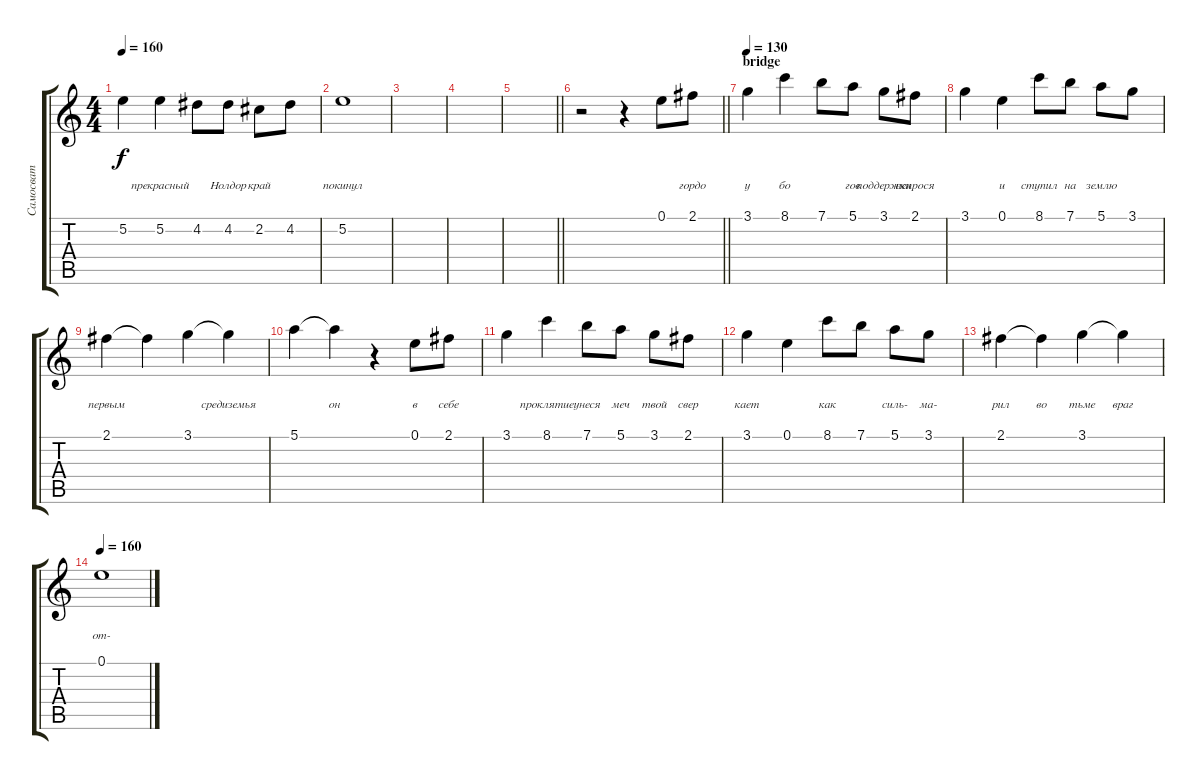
\track ("Самосват" "Самосват") {instrument acousticguitarsteel}
\staff {score tabs}
\tuning (E4 B3 G3 D3 A2 E2) {hide}
\ts (4 4)
\tempo 160
\clef g2
\ks c
5.2.4{lyrics (0 "") lyrics (1 "") lyrics (2 "") lyrics (3 "") lyrics (4 "") dy f} 5.2.4{lyrics (0 "") lyrics (1 "") lyrics (2 "прекрасный") lyrics (3 "") lyrics (4 "")} 4.2.8{lyrics (0 "") lyrics (1 "") lyrics (2 "") lyrics (3 "") lyrics (4 "")} 4.2.8{lyrics (0 "") lyrics (1 "") lyrics (2 "Нолдор") lyrics (3 "") lyrics (4 "")} 2.2.8{lyrics (0 "") lyrics (1 "") lyrics (2 "край") lyrics (3 "") lyrics (4 "")} 4.2.8{lyrics (0 "") lyrics (1 "") lyrics (2 "") lyrics (3 "") lyrics (4 "")} |
5.2.1{lyrics (0 "") lyrics (1 "") lyrics (2 "покинул") lyrics (3 "") lyrics (4 "")} |
|
|
\barLineRight lightlight
|
\barLineRight lightlight
r.2 r.4 0.1.8{lyrics (0 "") lyrics (1 "") lyrics (2 "") lyrics (3 "") lyrics (4 "")} 2.1.8{lyrics (0 "") lyrics (1 "") lyrics (2 "гордо") lyrics (3 "") lyrics (4 "")} |
\section ("" "bridge")
\tempo 130
3.1.4{lyrics (0 "") lyrics (1 "") lyrics (2 "у") lyrics (3 "") lyrics (4 "")} 8.1.4{lyrics (0 "") lyrics (1 "") lyrics (2 "бо") lyrics (3 "") lyrics (4 "")} 7.1.8{lyrics (0 "") lyrics (1 "") lyrics (2 "") lyrics (3 "") lyrics (4 "")} 5.1.8{lyrics (0 "") lyrics (1 "") lyrics (2 "гов") lyrics (3 "") lyrics (4 "")} 3.1.8{lyrics (0 "") lyrics (1 "") lyrics (2 "поддержки") lyrics (3 "") lyrics (4 "")} 2.1.8{lyrics (0 "") lyrics (1 "") lyrics (2 "непрося") lyrics (3 "") lyrics (4 "")} |
3.1.4{lyrics (0 "") lyrics (1 "") lyrics (2 "") lyrics (3 "") lyrics (4 "")} 0.1.4{lyrics (0 "") lyrics (1 "") lyrics (2 "и") lyrics (3 "") lyrics (4 "")} 8.1.8{lyrics (0 "") lyrics (1 "") lyrics (2 "ступил") lyrics (3 "") lyrics (4 "")} 7.1.8{lyrics (0 "") lyrics (1 "") lyrics (2 "на") lyrics (3 "") lyrics (4 "")} 5.1.8{lyrics (0 "") lyrics (1 "") lyrics (2 "землю") lyrics (3 "") lyrics (4 "")} 3.1.8{lyrics (0 "") lyrics (1 "") lyrics (2 "") lyrics (3 "") lyrics (4 "")} |
2.1.4{lyrics (0 "") lyrics (1 "") lyrics (2 "первым") lyrics (3 "") lyrics (4 "")} 2.1{t}.4{lyrics (0 "") lyrics (1 "") lyrics (2 "") lyrics (3 "") lyrics (4 "")} 3.1.4{lyrics (0 "") lyrics (1 "") lyrics (2 "") lyrics (3 "") lyrics (4 "")} 3.1{t}.4{lyrics (0 "") lyrics (1 "") lyrics (2 "средиземья") lyrics (3 "") lyrics (4 "")} |
5.1.4{lyrics (0 "") lyrics (1 "") lyrics (2 "") lyrics (3 "") lyrics (4 "")} 5.1{t}.4{lyrics (0 "") lyrics (1 "") lyrics (2 "он") lyrics (3 "") lyrics (4 "")} r.4 0.1.8{lyrics (0 "") lyrics (1 "") lyrics (2 "в") lyrics (3 "") lyrics (4 "")} 2.1.8{lyrics (0 "") lyrics (1 "") lyrics (2 "себе") lyrics (3 "") lyrics (4 "")} |
3.1.4{lyrics (0 "") lyrics (1 "") lyrics (2 "") lyrics (3 "") lyrics (4 "")} 8.1.4{lyrics (0 "") lyrics (1 "") lyrics (2 "проклятие") lyrics (3 "") lyrics (4 "")} 7.1.8{lyrics (0 "") lyrics (1 "") lyrics (2 "унеся") lyrics (3 "") lyrics (4 "")} 5.1.8{lyrics (0 "") lyrics (1 "") lyrics (2 "меч") lyrics (3 "") lyrics (4 "")} 3.1.8{lyrics (0 "") lyrics (1 "") lyrics (2 "твой") lyrics (3 "") lyrics (4 "")} 2.1.8{lyrics (0 "") lyrics (1 "") lyrics (2 "свер") lyrics (3 "") lyrics (4 "")} |
3.1.4{lyrics (0 "") lyrics (1 "") lyrics (2 "кает") lyrics (3 "") lyrics (4 "")} 0.1.4{lyrics (0 "") lyrics (1 "") lyrics (2 "") lyrics (3 "") lyrics (4 "")} 8.1.8{lyrics (0 "") lyrics (1 "") lyrics (2 "как") lyrics (3 "") lyrics (4 "")} 7.1.8{lyrics (0 "") lyrics (1 "") lyrics (2 "") lyrics (3 "") lyrics (4 "")} 5.1.8{lyrics (0 "") lyrics (1 "") lyrics (2 "силь-") lyrics (3 "") lyrics (4 "")} 3.1.8{lyrics (0 "") lyrics (1 "") lyrics (2 "ма-") lyrics (3 "") lyrics (4 "")} |
2.1.4{lyrics (0 "") lyrics (1 "") lyrics (2 "рил") lyrics (3 "") lyrics (4 "")} 2.1{t}.4{lyrics (0 "") lyrics (1 "") lyrics (2 "во") lyrics (3 "") lyrics (4 "")} 3.1.4{lyrics (0 "") lyrics (1 "") lyrics (2 "тьме") lyrics (3 "") lyrics (4 "")} 3.1{t}.4{lyrics (0 "") lyrics (1 "") lyrics (2 "враг") lyrics (3 "") lyrics (4 "")} |
\tempo 160
0.1.1{lyrics (0 "") lyrics (1 "") lyrics (2 "от-") lyrics (3 "") lyrics (4 "")}
